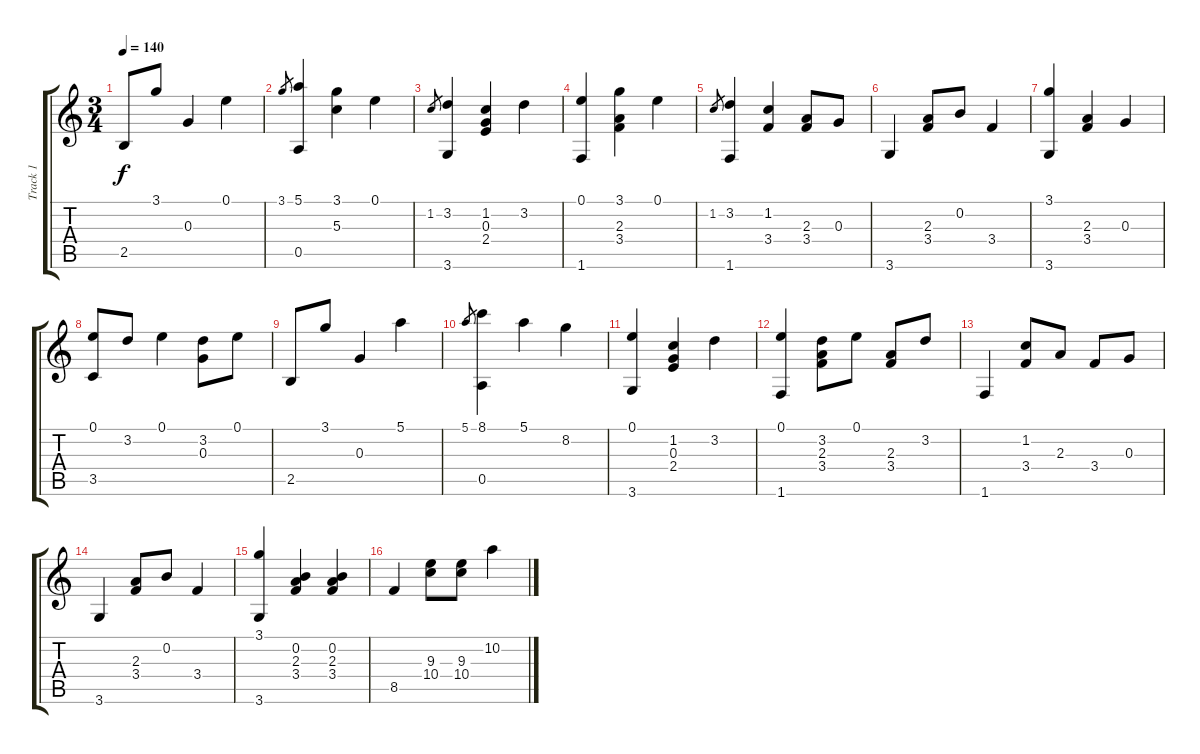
\track ("Track 1" "Track 1") {instrument acousticguitarnylon}
\staff {score tabs}
\tuning (E4 B3 G3 D3 A2 E2) {hide}
\ts (3 4)
\tempo 140
\clef g2
\ks c
2.5.8{dy f} 3.1.8 0.3.4 0.1.4 |
3.1.8{gr} (5.1 0.5).4 (3.1 5.3).4 0.1.4 |
1.2.8{gr} (3.2 3.6).4 (1.2 0.3 2.4).4 3.2.4 |
(0.1 1.6).4 (3.1 2.3 3.4).4 0.1.4 |
1.2.8{gr} (3.2 1.6).4 (1.2 3.4).4 (2.3 3.4).8 0.3.8 |
3.6.4 (2.3 3.4).8 0.2.8 3.4.4 |
(3.1 3.6).4 (2.3 3.4).4 0.3.4 |
(0.1 3.5).8 3.2.8 0.1.4 (3.2 0.3).8 0.1.8 |
2.5.8 3.1.8 0.3.4 5.1.4 |
5.1.8{gr} (8.1 0.5).4 5.1.4 8.2.4 |
(0.1 3.6).4 (1.2 0.3 2.4).4 3.2.4 |
(0.1 1.6).4 (3.2 2.3 3.4).8 0.1.8 (2.3 3.4).8 3.2.8 |
1.6.4 (1.2 3.4).8 2.3.8 3.4.8 0.3.8 |
3.6.4 (2.3 3.4).8 0.2.8 3.4.4 |
(3.1 3.6).4 (0.2 2.3 3.4).4 (0.2 2.3 3.4).4 |
8.5.4 (9.3 10.4).8 (9.3 10.4).8 10.2.4
